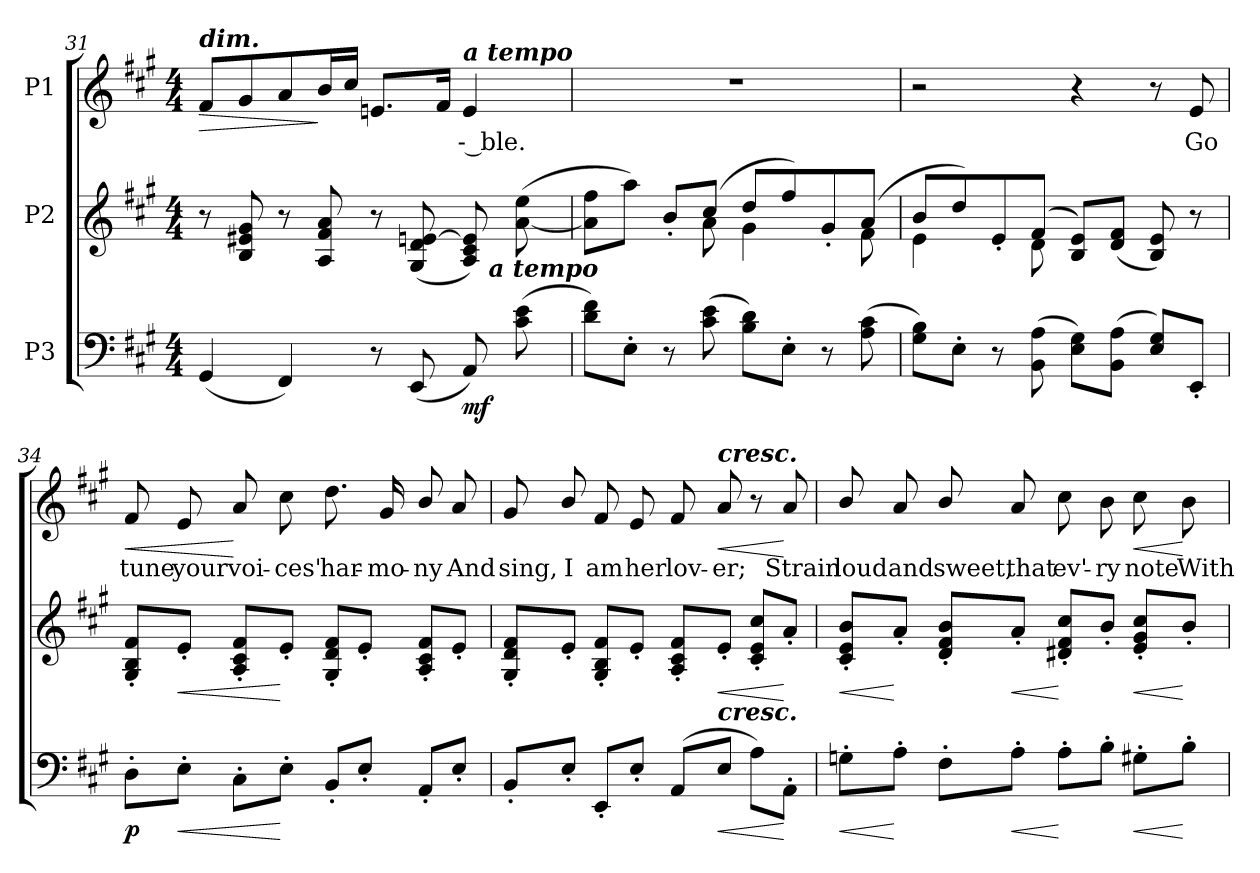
**kern	**dynam	**kern	**dynam	**kern	**text	**dynam
*part3	*part3	*part2	*part2	*part1	*part1	*part1
*staff3	*staff3	*staff2	*staff2	*staff1	*staff1	*staff1
*I"P3	*	*I"P2	*	*I"P1	*	*
!!LO:PB:g=z
*clefF4	*	*clefG2	*	*clefG2	*	*
*k[f#c#g#]	*	*k[f#c#g#]	*	*k[f#c#g#]	*	*
*A:	*	*A:	*	*A:	*	*
*M4/4	*	*M4/4	*	*M4/4	*	*
=31	=31	=31	=31	=31	=31	=31
!	!	!	!	!LO:TX:a:Bi:t=dim.	!	!
!	!	!	!	!	!	!LO:HP:b
*	*	*^	*	*	*	*
(4GG#i/	.	8r	2ryy	.	8f#i/L	.	>
.	.	8Bi/ 8e#Xi 8g#i	.	.	8g#i/	.	.
4FF#i/)	.	8r	.	.	8ai/	.	.
.	.	8Ai/ 8f#i 8ai	.	.	16bi/L	.	]
.	.	.	.	.	16cc#i/JJ	.	.
8r	.	8r	4ryy	.	8.eni/L	.	.
(8EEi/	.	(8G#i/ 8di [8eni	.	.	.	.	.
.	.	.	.	.	16f#i/Jk	.	.
!	!	!	!	!	!LO:TX:a:Bi:t=a tempo	!	!
!	!	!	!	!	!	!LO:LY:b:color=#000000	!
8AAi/)	mf	8Ai/ 8c#i 8ei])	32...ryy	.	4ei/	-- ble.	.
!	!	!	!LO:TX:b:Bi:t=a tempo	!	!	!	!
.	.	.	8ryy	.	.	.	.
(8c#i\ 8ei	.	([8ai\ 8eei	.	.	.	.	.
.	.	.	16ryy	.	.	.	.
.	.	.	256ryy	.	.	.	.
=32	=32	=32	=32	=32	=32	=32	=32
8di\ 8f#iL)	.	8ai\] 8ff#iL	4ryy	.	1r	.	.
8E'i\J	.	8aai\J)	.	.	.	.	.
8r	.	8b'i/L	8ryy	.	.	.	.
(8c#i\ 8ei	.	(8cc#i/J	8ai\	.	.	.	.
8Bi\ 8diL)	.	8ddi/L	4g#i\	.	.	.	.
8E'i\J	.	8ff#i/)	.	.	.	.	.
8r	.	8g#'i/	8ryy	.	.	.	.
(8Ai\ 8c#i	.	(8ai/J	8f#i\	.	.	.	.
=33	=33	=33	=33	=33	=33	=33	=33
8G#i\ 8BiL)	.	8bi/L	4ei\	.	2r	.	.
8E'i\J	.	8ddi/)	.	.	.	.	.
8r	.	8e'i/	8ryy	.	.	.	.
(8BBi\ 8Ai	.	(8f#i/J	8di\	.	.	.	.
8Ei\ 8G#iL)	.	8Bi/ 8eiL)	2ryy	.	4r	.	.
(8BBi\ 8AiJ	.	(8di/ 8f#iJ	.	.	.	.	.
8Ei/ 8G#iL)	.	8Bi/ 8ei)	.	.	8r	.	.
!	!	!	!	!	!	!LO:LY:b:color=#000000	!
8EE'i/J	.	8r	.	.	8ei/	Go	.
*	*	*v	*v	*	*	*	*
!!LO:LB:g=z
=34	=34	=34	=34	=34	=34	=34
!	!	!	!	!	!LO:LY:b:color=#000000	!LO:HP:b
8D'i\L	p	8G#i/' 8Bi' 8f#i'L	.	8f#i/	tune	<
!	!LO:HP:b	!	!LO:HP:b	!	!	!
!	!	!	!	!	!LO:LY:b:color=#000000	!
8E'i\J	<	8e'i/J	<	8ei/	your	.
!	!	!	!	!	!LO:LY:b:color=#000000	!
8C#'i\L	.	8Ai/' 8c#i' 8f#i'L	.	8ai/	voi-	[
!	!	!	!	!	!LO:LY:b:color=#000000	!
8E'i\J	[	8e'i/J	[	8cc#i\	-ces'	.
!	!	!	!	!	!LO:LY:b:color=#000000	!
8BB'i/L	.	8G#i/' 8di' 8f#i'L	.	8.ddi\	har-	.
8E'i/J	.	8e'i/J	.	.	.	.
!	!	!	!	!	!LO:LY:b:color=#000000	!
.	.	.	.	16g#i/	-mo-	.
!	!	!	!	!	!LO:LY:b:color=#000000	!
8AA'i/L	.	8Ai/' 8c#i' 8f#i'L	.	8bi/	-ny	.
!	!	!	!	!	!LO:LY:b:color=#000000	!
8E'i/J	.	8e'i/J	.	8ai/	And	.
=35	=35	=35	=35	=35	=35	=35
!	!	!	!	!	!LO:LY:b:color=#000000	!
8BB'i/L	.	8G#i/' 8di' 8f#i'L	.	8g#i/	sing,	.
!	!	!	!	!	!LO:LY:b:color=#000000	!
8E'i/J	.	8e'i/J	.	8bi/	I	.
!	!	!	!	!	!LO:LY:b:color=#000000	!
8EE'i/L	.	8G#i/' 8Bi' 8f#i'L	.	8f#i/	am	.
!	!	!	!	!	!LO:LY:b:color=#000000	!
8E'i/J	.	8e'i/J	.	8ei/	her	.
!	!	!	!	!	!LO:LY:b:color=#000000	!
(8AAi/L	.	8Ai/' 8c#i' 8f#i'L	.	8f#i/	lov-	.
!	!LO:HP:b	!	!LO:HP:b	!	!	!
!	!	!	!	!LO:TX:a:Bi:t=cresc.	!	!
!LO:TX:a:Bi:t=cresc.	!	!	!	!	!	!
!	!	!	!	!	!LO:LY:b:color=#000000	!LO:HP:b
8Ei/J	<	8e'i/J	<	8ai/	-er;	<
8Ai\L)	.	8c#i/' 8ei' 8cc#i'L	.	8r	.	.
!	!	!	!	!	!LO:LY:b:color=#000000	!
8AA'i\J	[	8a'i/J	[	8ai/	Strain	[
!!LO:LB:g=z
=36	=36	=36	=36	=36	=36	=36
!	!LO:HP:b	!	!LO:HP:b	!	!	!
!	!	!	!	!	!LO:LY:b:color=#000000	!
8Gn'i\L	<	8c#i/' 8ei' 8bi'L	<	8bi/	loud	.
!	!	!	!	!	!LO:LY:b:color=#000000	!
8A'i\J	[	8a'i/J	[	8ai/	and	.
!	!	!	!	!	!LO:LY:b:color=#000000	!
8F#'i\L	.	8di/' 8f#i' 8bi'L	.	8bi/	sweet,	.
!	!LO:HP:b	!	!LO:HP:b	!	!	!
!	!	!	!	!	!LO:LY:b:color=#000000	!
8A'i\J	<	8a'i/J	<	8ai/	that	.
!	!	!	!	!	!LO:LY:b:color=#000000	!
8A'i\L	[	8d#Xi/' 8f#i' 8cc#i'L	[	8cc#i\	ev'-	.
!	!	!	!	!	!LO:LY:b:color=#000000	!
8B'i\J	.	8b'i/J	.	8bi\	-ry	.
!	!LO:HP:b	!	!LO:HP:b	!	!	!
!	!	!	!	!	!LO:LY:b:color=#000000	!LO:HP:b
8G#X'i\L	<	8ei/' 8g#i' 8cc#i'L	<	8cc#i\	note	<
!	!	!	!	!	!LO:LY:b:color=#000000	!
8B'i\J	[	8b'i/J	[	8bi\	With	[
=	=	=	=	=	=	=
*-	*-	*-	*-	*-	*-	*-
